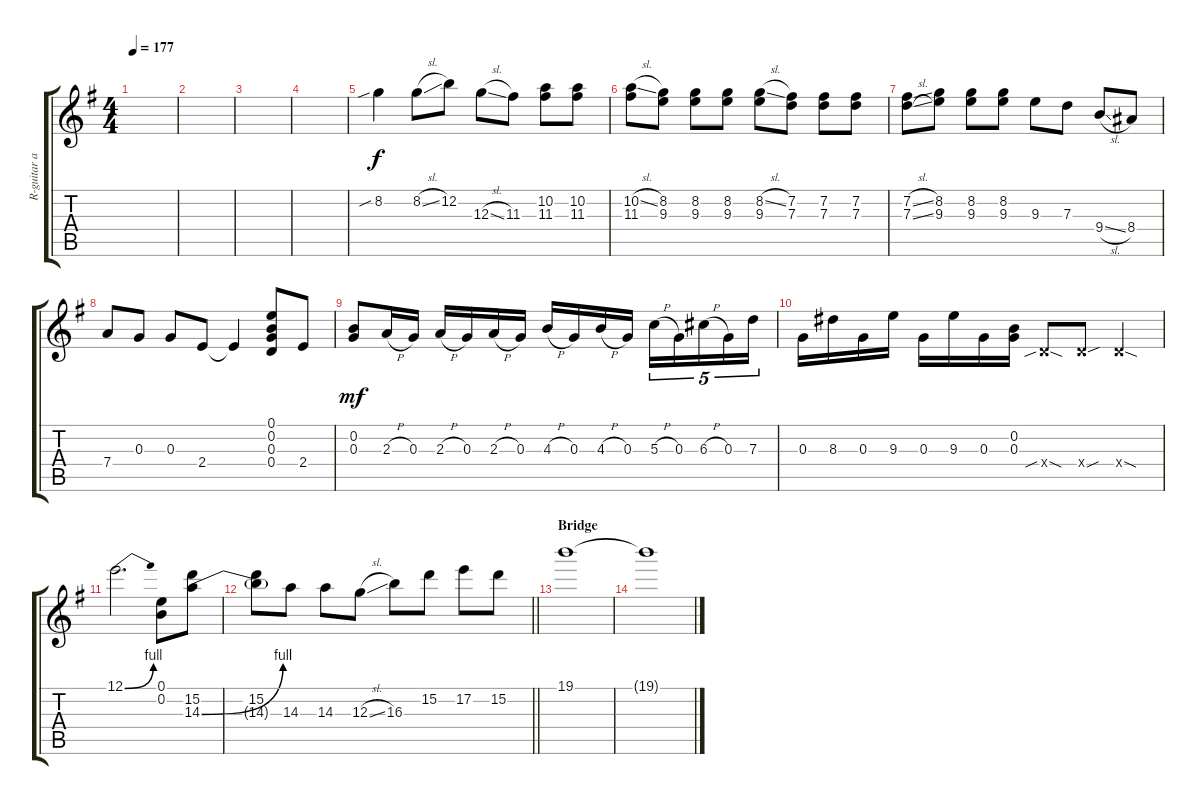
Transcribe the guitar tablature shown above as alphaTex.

\track ("R-guitar azusa nakano" "R-guitar a") {instrument distortionguitar}
\staff {score tabs}
\tuning (E4 B3 G3 D3 A2 E2) {hide}
\ts (4 4)
\tempo 177
\clef g2
\ks eminor
|
|
|
|
8.2{sib}.4 8.2{sl}.8 12.2.8 12.3{sl}.8 11.3.8 (10.2 11.3).8 (10.2 11.3).8 |
(10.2{sl} 11.3).8 (8.2 9.3).8 (8.2 9.3).8 (8.2 9.3).8 (8.2{sl} 9.3).8 (7.2 7.3).8 (7.2 7.3).8 (7.2 7.3).8 |
(7.2{sl} 7.3{sl}).8 (8.2 9.3).8 (8.2 9.3).8 (8.2 9.3).8 9.3.8 7.3.8 9.4{sl}.8 8.4.8 |
7.4.8 0.3.8{dy f} 0.3.8 2.4.8 2.4{t}.4 (0.1 0.2 0.3 0.4).8 2.4.8 |
(0.2 0.3).8{dy mf} 2.3{h}.16 0.3.16 2.3{h}.16 0.3.16 2.3{h}.16 0.3.16 4.3{h}.16 0.3.16 4.3{h}.16 0.3.16 5.3{h}.16{tu (5 4)} 0.3.16{tu (5 4)} 6.3{h}.16{tu (5 4)} 0.3.16{tu (5 4)} 7.3.16{tu (5 4)} |
0.3.16 8.3.16 0.3.16 9.3.16 0.3.16 9.3.16 0.3.16 (0.2 0.3).16 0.4{sib sod x}.8 0.4{sou x}.8 0.4{sod x}.4 |
12.1{be (bend 0 0 60 4)}.2{d} (0.1 0.2).8 (15.2 14.3{be (bend 0 0 60 4)}).8 |
\barLineRight lightlight
(15.2 14.3{t}).8 14.3.8 14.3.8 12.3{sl}.8 16.3.8 15.2.8 17.2.8 15.2.8 |
\section ("" "Bridge")
19.1.1 |
19.1{t}.1
